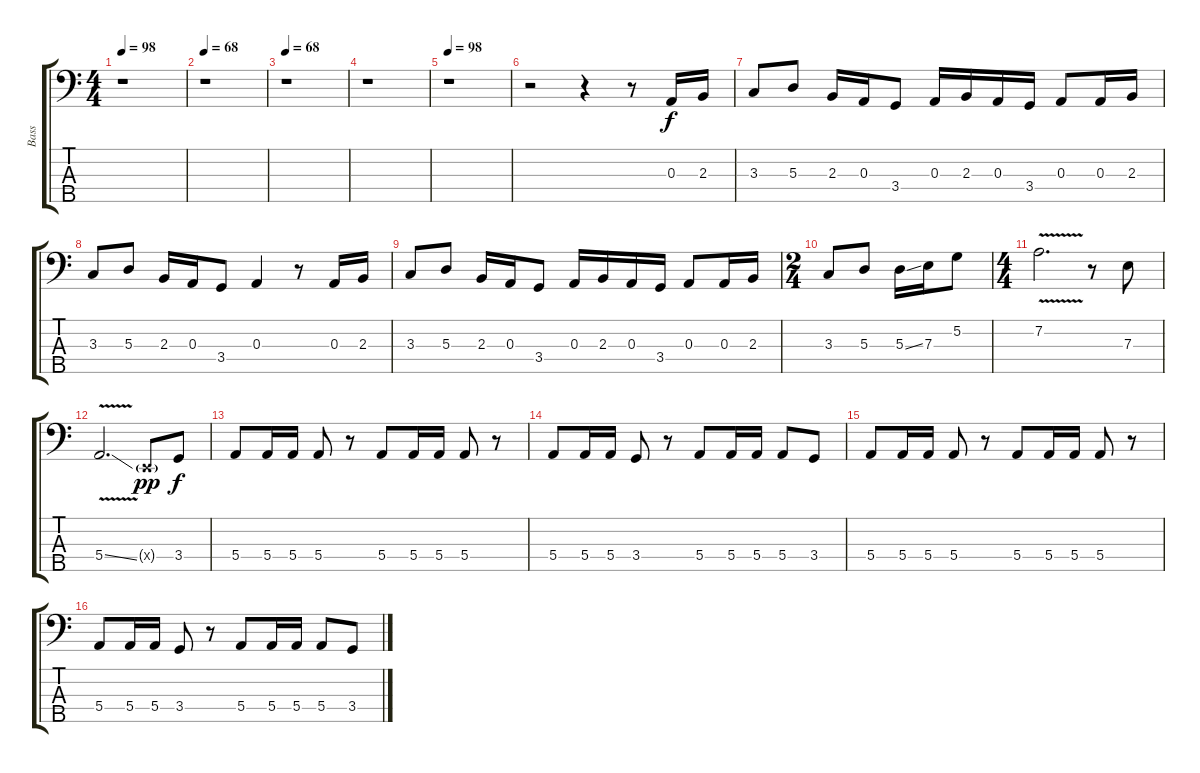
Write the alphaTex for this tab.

\track ("Bass" "Bass") {instrument electricbassfinger}
\staff {score tabs}
\tuning (G2 D2 A1 E1 B0) {hide}
\ts (4 4)
\tempo 98
\tempo 68
\tempo 98
\clef f4
\ks c
r.1{dy f instrument electricbassfinger} |
\tempo 68
r.1 |
\tempo 68
r.1 |
r.1 |
\tempo 98
r.1 |
r.2 r.4 r.8 0.3.16 2.3.16 |
3.3.8 5.3.8 2.3.16 0.3.16 3.4.8 0.3.16 2.3.16 0.3.16 3.4.16 0.3.8 0.3.16 2.3.16 |
3.3.8 5.3.8 2.3.16 0.3.16 3.4.8 0.3.4 r.8 0.3.16 2.3.16 |
3.3.8 5.3.8 2.3.16 0.3.16 3.4.8 0.3.16 2.3.16 0.3.16 3.4.16 0.3.8 0.3.16 2.3.16 |
\ts (2 4)
3.3.8 5.3.8 5.3{ss}.16 7.3.16 5.2.8 |
\ts (4 4)
7.2{v}.2{d} r.8 7.3.8 |
5.4{v ss}.2{d} 0.4{g x}.8{dy pp} 3.4.8{dy f} |
5.4.8 5.4.16 5.4.16 5.4.8 r.8 5.4.8 5.4.16 5.4.16 5.4.8 r.8 |
5.4.8 5.4.16 5.4.16 3.4.8 r.8 5.4.8 5.4.16 5.4.16 5.4.8 3.4.8 |
5.4.8 5.4.16 5.4.16 5.4.8 r.8 5.4.8 5.4.16 5.4.16 5.4.8 r.8 |
5.4.8 5.4.16 5.4.16 3.4.8 r.8 5.4.8 5.4.16 5.4.16 5.4.8 3.4.8
